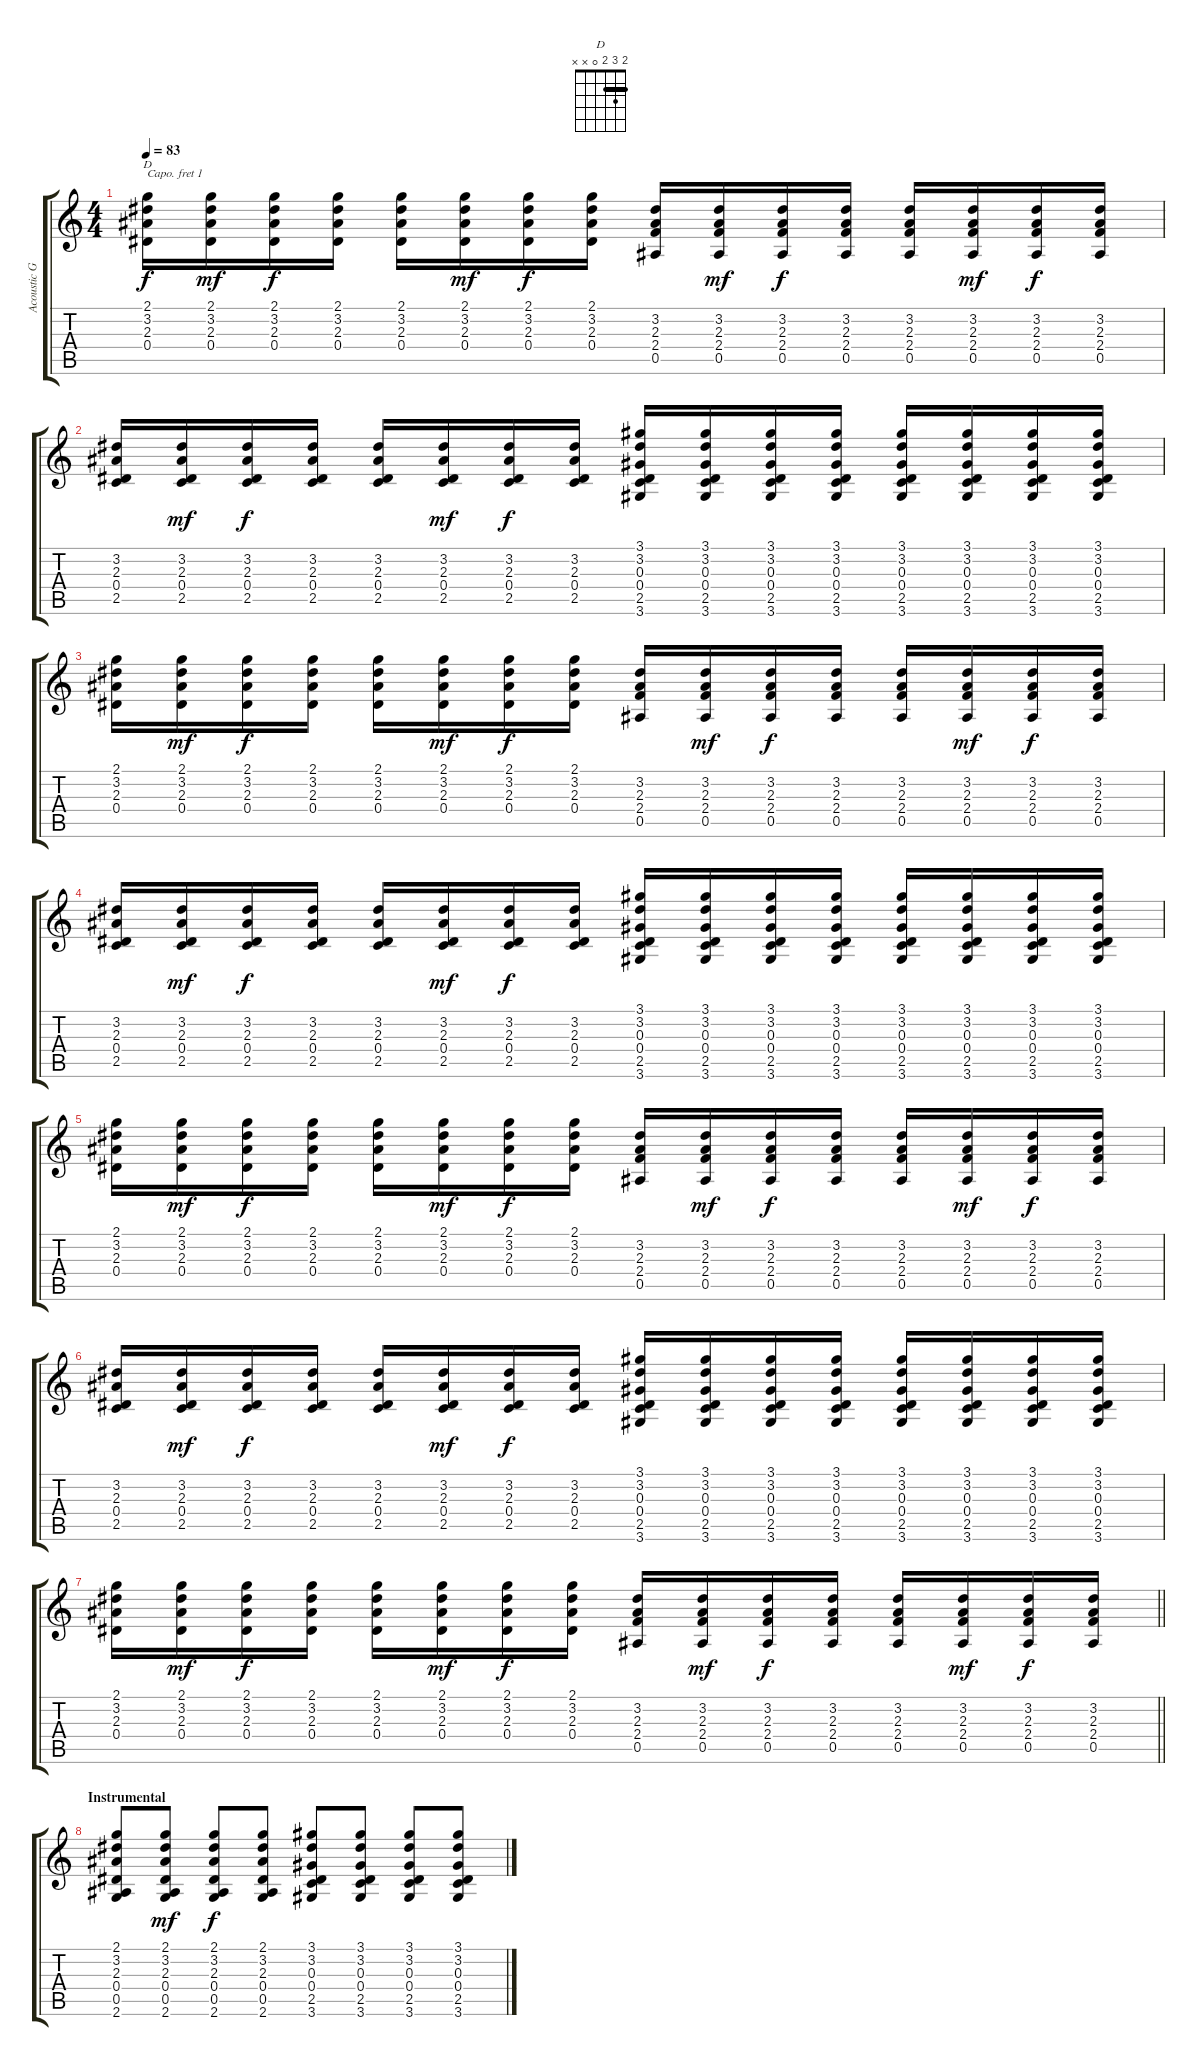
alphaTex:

\track ("Acoustic GTR" "Acoustic G") {instrument acousticguitarsteel}
\staff {score tabs}
\capo 1
\tuning (E4 B3 G3 D3 A2 E2) {hide}
\chord ("D" 2 3 2 0 x x) {barre 2}
\ts (4 4)
\tempo 83
\clef g2
\ks c
(2.1 3.2 2.3 0.4).16{ch "D" dy f} (2.1 3.2 2.3 0.4).16{dy mf} (2.1 3.2 2.3 0.4).16{dy f} (2.1 3.2 2.3 0.4).16 (2.1 3.2 2.3 0.4).16 (2.1 3.2 2.3 0.4).16{dy mf} (2.1 3.2 2.3 0.4).16{dy f} (2.1 3.2 2.3 0.4).16 (3.2 2.3 2.4 0.5).16 (3.2 2.3 2.4 0.5).16{dy mf} (3.2 2.3 2.4 0.5).16{dy f} (3.2 2.3 2.4 0.5).16 (3.2 2.3 2.4 0.5).16 (3.2 2.3 2.4 0.5).16{dy mf} (3.2 2.3 2.4 0.5).16{dy f} (3.2 2.3 2.4 0.5).16 |
(3.2 2.3 0.4 2.5).16 (3.2 2.3 0.4 2.5).16{dy mf} (3.2 2.3 0.4 2.5).16{dy f} (3.2 2.3 0.4 2.5).16 (3.2 2.3 0.4 2.5).16 (3.2 2.3 0.4 2.5).16{dy mf} (3.2 2.3 0.4 2.5).16{dy f} (3.2 2.3 0.4 2.5).16 (3.1 3.2 0.3 0.4 2.5 3.6).16 (3.1 3.2 0.3 0.4 2.5 3.6).16 (3.1 3.2 0.3 0.4 2.5 3.6).16 (3.1 3.2 0.3 0.4 2.5 3.6).16 (3.1 3.2 0.3 0.4 2.5 3.6).16 (3.1 3.2 0.3 0.4 2.5 3.6).16 (3.1 3.2 0.3 0.4 2.5 3.6).16 (3.1 3.2 0.3 0.4 2.5 3.6).16 |
(2.1 3.2 2.3 0.4).16 (2.1 3.2 2.3 0.4).16{dy mf} (2.1 3.2 2.3 0.4).16{dy f} (2.1 3.2 2.3 0.4).16 (2.1 3.2 2.3 0.4).16 (2.1 3.2 2.3 0.4).16{dy mf} (2.1 3.2 2.3 0.4).16{dy f} (2.1 3.2 2.3 0.4).16 (3.2 2.3 2.4 0.5).16 (3.2 2.3 2.4 0.5).16{dy mf} (3.2 2.3 2.4 0.5).16{dy f} (3.2 2.3 2.4 0.5).16 (3.2 2.3 2.4 0.5).16 (3.2 2.3 2.4 0.5).16{dy mf} (3.2 2.3 2.4 0.5).16{dy f} (3.2 2.3 2.4 0.5).16 |
(3.2 2.3 0.4 2.5).16 (3.2 2.3 0.4 2.5).16{dy mf} (3.2 2.3 0.4 2.5).16{dy f} (3.2 2.3 0.4 2.5).16 (3.2 2.3 0.4 2.5).16 (3.2 2.3 0.4 2.5).16{dy mf} (3.2 2.3 0.4 2.5).16{dy f} (3.2 2.3 0.4 2.5).16 (3.1 3.2 0.3 0.4 2.5 3.6).16 (3.1 3.2 0.3 0.4 2.5 3.6).16 (3.1 3.2 0.3 0.4 2.5 3.6).16 (3.1 3.2 0.3 0.4 2.5 3.6).16 (3.1 3.2 0.3 0.4 2.5 3.6).16 (3.1 3.2 0.3 0.4 2.5 3.6).16 (3.1 3.2 0.3 0.4 2.5 3.6).16 (3.1 3.2 0.3 0.4 2.5 3.6).16 |
(2.1 3.2 2.3 0.4).16 (2.1 3.2 2.3 0.4).16{dy mf} (2.1 3.2 2.3 0.4).16{dy f} (2.1 3.2 2.3 0.4).16 (2.1 3.2 2.3 0.4).16 (2.1 3.2 2.3 0.4).16{dy mf} (2.1 3.2 2.3 0.4).16{dy f} (2.1 3.2 2.3 0.4).16 (3.2 2.3 2.4 0.5).16 (3.2 2.3 2.4 0.5).16{dy mf} (3.2 2.3 2.4 0.5).16{dy f} (3.2 2.3 2.4 0.5).16 (3.2 2.3 2.4 0.5).16 (3.2 2.3 2.4 0.5).16{dy mf} (3.2 2.3 2.4 0.5).16{dy f} (3.2 2.3 2.4 0.5).16 |
(3.2 2.3 0.4 2.5).16 (3.2 2.3 0.4 2.5).16{dy mf} (3.2 2.3 0.4 2.5).16{dy f} (3.2 2.3 0.4 2.5).16 (3.2 2.3 0.4 2.5).16 (3.2 2.3 0.4 2.5).16{dy mf} (3.2 2.3 0.4 2.5).16{dy f} (3.2 2.3 0.4 2.5).16 (3.1 3.2 0.3 0.4 2.5 3.6).16 (3.1 3.2 0.3 0.4 2.5 3.6).16 (3.1 3.2 0.3 0.4 2.5 3.6).16 (3.1 3.2 0.3 0.4 2.5 3.6).16 (3.1 3.2 0.3 0.4 2.5 3.6).16 (3.1 3.2 0.3 0.4 2.5 3.6).16 (3.1 3.2 0.3 0.4 2.5 3.6).16 (3.1 3.2 0.3 0.4 2.5 3.6).16 |
\barLineRight lightlight
(2.1 3.2 2.3 0.4).16 (2.1 3.2 2.3 0.4).16{dy mf} (2.1 3.2 2.3 0.4).16{dy f} (2.1 3.2 2.3 0.4).16 (2.1 3.2 2.3 0.4).16 (2.1 3.2 2.3 0.4).16{dy mf} (2.1 3.2 2.3 0.4).16{dy f} (2.1 3.2 2.3 0.4).16 (3.2 2.3 2.4 0.5).16 (3.2 2.3 2.4 0.5).16{dy mf} (3.2 2.3 2.4 0.5).16{dy f} (3.2 2.3 2.4 0.5).16 (3.2 2.3 2.4 0.5).16 (3.2 2.3 2.4 0.5).16{dy mf} (3.2 2.3 2.4 0.5).16{dy f} (3.2 2.3 2.4 0.5).16 |
\section ("" "Instrumental")
(2.1 3.2 2.3 0.4 0.5 2.6).8 (2.1 3.2 2.3 0.4 0.5 2.6).8{dy mf} (2.1 3.2 2.3 0.4 0.5 2.6).8{dy f} (2.1 3.2 2.3 0.4 0.5 2.6).8 (3.1 3.2 0.3 0.4 2.5 3.6).8 (3.1 3.2 0.3 0.4 2.5 3.6).8 (3.1 3.2 0.3 0.4 2.5 3.6).8 (3.1 3.2 0.3 0.4 2.5 3.6).8
